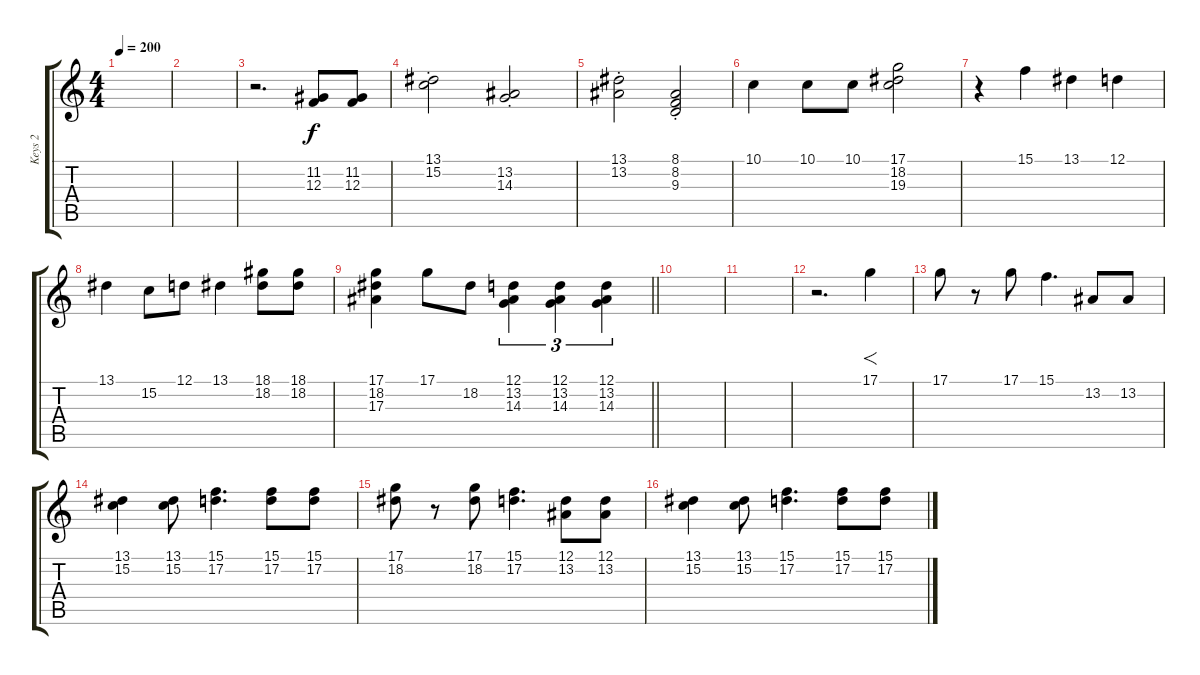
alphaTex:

\track ("Keys 2" "Keys 2") {instrument trombone}
\staff {score tabs}
\tuning (D4 A3 F3 C3 G2 C2) {hide}
\ts (4 4)
\tempo 200
\clef g2
\ks c
|
|
r.2{d} (11.2 12.3).8 (11.2 12.3).8 |
(13.1{st} 15.2{st}).2 (13.2{st} 14.3{st}).2 |
(13.1{st} 13.2{st}).2 (8.1{st} 8.2{st} 9.3{st}).2 |
10.1.4 10.1.8 10.1.8 (17.1 18.2 19.3).2 |
r.4 15.1.4 13.1.4 12.1.4 |
13.1.4 15.2.8 12.1.8 13.1.4 (18.1 18.2).8 (18.1 18.2).8 |
\barLineRight lightlight
(17.1 18.2 17.3).4 17.1.8 18.2.8 (12.1 13.2 14.3).4{tu (3 2)} (12.1 13.2 14.3).4{tu (3 2)} (12.1 13.2 14.3).4{tu (3 2)} |
\section ("" " ")
|
|
r.2{d} 17.1.4{f} |
17.1.8 r.8 17.1.8 15.1.4{d} 13.2.8 13.2.8 |
(13.1 15.2).4 (13.1 15.2).8 (15.1 17.2).4{d} (15.1 17.2).8 (15.1 17.2).8 |
(17.1 18.2).8 r.8 (17.1 18.2).8 (15.1 17.2).4{d} (12.1 13.2).8 (12.1 13.2).8 |
(13.1 15.2).4 (13.1 15.2).8 (15.1 17.2).4{d} (15.1 17.2).8 (15.1 17.2).8
